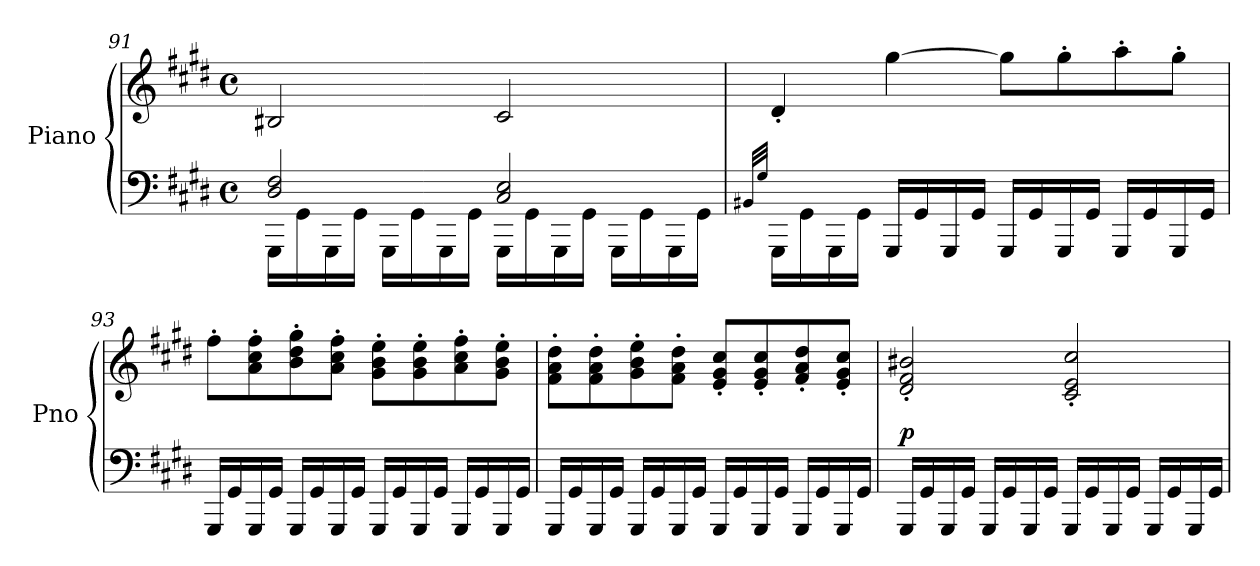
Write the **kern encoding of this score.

**kern	**kern	**dynam
*part1	*part1	*part1
*staff2	*staff1	*staff1/2
*I"Piano	*	*
*I'Pno	*	*
*clefF4	*clefG2	*
*k[f#c#g#d#]	*k[f#c#g#d#]	*
*M4/4	*M4/4	*
*met(c)	*met(c)	*
=91	=91	=91
*^	*	*
2D#/ 2F#/	16GGG#\LL	2B#X/	.
.	16GG#\	.	.
.	16GGG#\	.	.
.	16GG#\JJ	.	.
.	16GGG#\LL	.	.
.	16GG#\	.	.
.	16GGG#\	.	.
.	16GG#\JJ	.	.
2C#/ 2E/	16GGG#\LL	2c#/	.
.	16GG#\	.	.
.	16GGG#\	.	.
.	16GG#\JJ	.	.
.	16GGG#\LL	.	.
.	16GG#\	.	.
.	16GGG#\	.	.
.	16GG#\JJ	.	.
!!LO:PB:g=z
=92	=92	=92	=92
(<32qBB#X/LLL	.	.	.
32qG#/JJJ	.	.	.
1ryy	16GGG#\LL	4d#'/)	.
.	16GG#\	.	.
.	16GGG#\	.	.
.	16GG#\JJ	.	.
!	!	!	!LO:DY:b
.	16GGG#/LL	[4gg#\	other-dynamics
.	16GG#/	.	.
.	16GGG#/	.	.
.	16GG#/JJ	.	.
.	16GGG#/LL	8gg#\L]	.
.	16GG#/	.	.
.	16GGG#/	8gg#'\	.
.	16GG#/JJ	.	.
.	16GGG#/LL	8aa'\	.
.	16GG#/	.	.
.	16GGG#/	8gg#'\J	.
.	16GG#/JJ	.	.
*v	*v	*	*
=93	=93	=93
16GGG#/LL	8ff#'\L	.
16GG#/	.	.
16GGG#/	8a\' 8cc#\' 8ff#\'	.
16GG#/JJ	.	.
16GGG#/LL	8b\' 8dd#\' 8gg#\'	.
16GG#/	.	.
16GGG#/	8a\' 8cc#\' 8ff#\'J	.
16GG#/JJ	.	.
16GGG#/LL	8g#\' 8b\' 8ee\'L	.
16GG#/	.	.
16GGG#/	8g#\' 8b\' 8ee\'	.
16GG#/JJ	.	.
16GGG#/LL	8a\' 8cc#\' 8ff#\'	.
16GG#/	.	.
16GGG#/	8g#\' 8b\' 8ee\'J	.
16GG#/JJ	.	.
=94	=94	=94
16GGG#/LL	8f#\' 8a\' 8dd#\'L	.
16GG#/	.	.
16GGG#/	8f#\' 8a\' 8dd#\'	.
16GG#/JJ	.	.
16GGG#/LL	8g#\' 8b\' 8ee\'	.
16GG#/	.	.
16GGG#/	8f#\' 8a\' 8dd#\'J	.
16GG#/JJ	.	.
16GGG#/LL	8e/' 8g#/' 8cc#/'L	.
16GG#/	.	.
16GGG#/	8e/' 8g#/' 8cc#/'	.
16GG#/JJ	.	.
16GGG#/LL	8f#/' 8a/' 8dd#/'	.
16GG#/	.	.
16GGG#/	8e/' 8g#/' 8cc#/'J	.
16GG#/JJ	.	.
!!LO:LB:g=z
=95	=95	=95
!	!	!LO:DY:a=2
16GGG#/LL	2d#/' 2f#/' 2b#X/'	p
16GG#/	.	.
16GGG#/	.	.
16GG#/JJ	.	.
16GGG#/LL	.	.
16GG#/	.	.
16GGG#/	.	.
16GG#/JJ	.	.
16GGG#/LL	2c#/' 2e/' 2cc#/'	.
16GG#/	.	.
16GGG#/	.	.
16GG#/JJ	.	.
16GGG#/LL	.	.
16GG#/	.	.
16GGG#/	.	.
16GG#/JJ	.	.
=	=	=
*-	*-	*-
